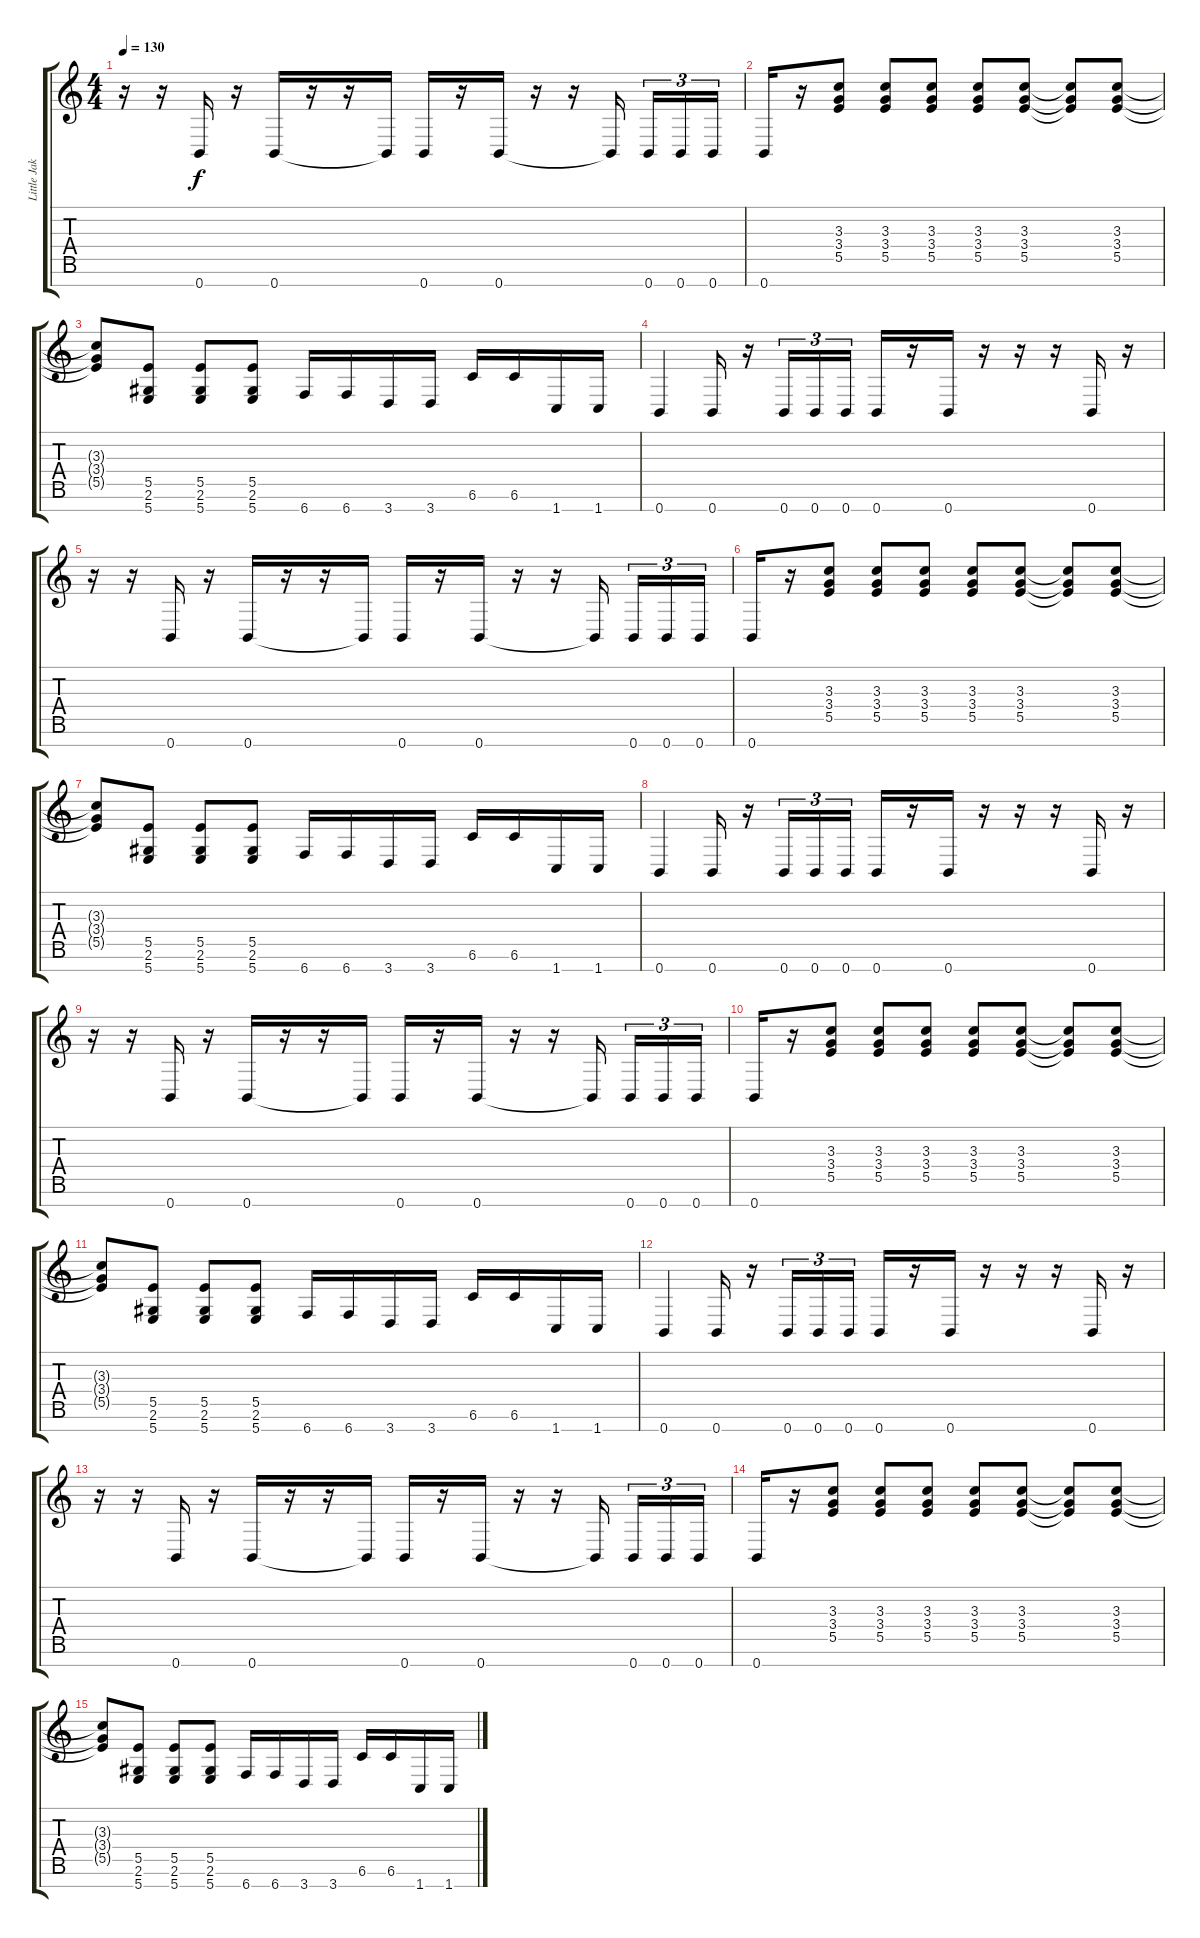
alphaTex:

\track ("Little Jake" "Little Jak") {instrument distortionguitar}
\staff {score tabs}
\tuning (Gb4 Db4 A3 E3 B2 Gb2 B1) {hide}
\ts (4 4)
\tempo 130
\clef g2
\ks c
r.16{dy f} r.16 0.7.16 r.16 0.7.16 r.16 r.16 0.7{t}.16 0.7.16 r.16 0.7.16 r.16 r.16 0.7{t}.16{beam splitsecondary} 0.7.16{tu (3 2)} 0.7.16{tu (3 2)} 0.7.16{tu (3 2)} |
0.7.16 r.16 (3.3 3.4 5.5).8 (3.3 3.4 5.5).8 (3.3 3.4 5.5).8 (3.3 3.4 5.5).8 (3.3 3.4 5.5).8 (3.3{t} 3.4{t} 5.5{t}).8 (3.3 3.4 5.5).8 |
(3.3{t} 3.4{t} 5.5{t}).8 (5.5 2.6 5.7).8 (5.5 2.6 5.7).8 (5.5 2.6 5.7).8 6.7.16 6.7.16 3.7.16 3.7.16 6.6.16 6.6.16 1.7.16 1.7.16 |
0.7.4 0.7.16 r.16 0.7.16{tu (3 2)} 0.7.16{tu (3 2)} 0.7.16{tu (3 2)} 0.7.16 r.16 0.7.16 r.16 r.16 r.16 0.7.16 r.16 |
r.16 r.16 0.7.16 r.16 0.7.16 r.16 r.16 0.7{t}.16 0.7.16 r.16 0.7.16 r.16 r.16 0.7{t}.16{beam splitsecondary} 0.7.16{tu (3 2)} 0.7.16{tu (3 2)} 0.7.16{tu (3 2)} |
0.7.16 r.16 (3.3 3.4 5.5).8 (3.3 3.4 5.5).8 (3.3 3.4 5.5).8 (3.3 3.4 5.5).8 (3.3 3.4 5.5).8 (3.3{t} 3.4{t} 5.5{t}).8 (3.3 3.4 5.5).8 |
(3.3{t} 3.4{t} 5.5{t}).8 (5.5 2.6 5.7).8 (5.5 2.6 5.7).8 (5.5 2.6 5.7).8 6.7.16 6.7.16 3.7.16 3.7.16 6.6.16 6.6.16 1.7.16 1.7.16 |
0.7.4 0.7.16 r.16 0.7.16{tu (3 2)} 0.7.16{tu (3 2)} 0.7.16{tu (3 2)} 0.7.16 r.16 0.7.16 r.16 r.16 r.16 0.7.16 r.16 |
r.16 r.16 0.7.16 r.16 0.7.16 r.16 r.16 0.7{t}.16 0.7.16 r.16 0.7.16 r.16 r.16 0.7{t}.16{beam splitsecondary} 0.7.16{tu (3 2)} 0.7.16{tu (3 2)} 0.7.16{tu (3 2)} |
0.7.16 r.16 (3.3 3.4 5.5).8 (3.3 3.4 5.5).8 (3.3 3.4 5.5).8 (3.3 3.4 5.5).8 (3.3 3.4 5.5).8 (3.3{t} 3.4{t} 5.5{t}).8 (3.3 3.4 5.5).8 |
(3.3{t} 3.4{t} 5.5{t}).8 (5.5 2.6 5.7).8 (5.5 2.6 5.7).8 (5.5 2.6 5.7).8 6.7.16 6.7.16 3.7.16 3.7.16 6.6.16 6.6.16 1.7.16 1.7.16 |
0.7.4 0.7.16 r.16 0.7.16{tu (3 2)} 0.7.16{tu (3 2)} 0.7.16{tu (3 2)} 0.7.16 r.16 0.7.16 r.16 r.16 r.16 0.7.16 r.16 |
r.16 r.16 0.7.16 r.16 0.7.16 r.16 r.16 0.7{t}.16 0.7.16 r.16 0.7.16 r.16 r.16 0.7{t}.16{beam splitsecondary} 0.7.16{tu (3 2)} 0.7.16{tu (3 2)} 0.7.16{tu (3 2)} |
0.7.16 r.16 (3.3 3.4 5.5).8 (3.3 3.4 5.5).8 (3.3 3.4 5.5).8 (3.3 3.4 5.5).8 (3.3 3.4 5.5).8 (3.3{t} 3.4{t} 5.5{t}).8 (3.3 3.4 5.5).8 |
(3.3{t} 3.4{t} 5.5{t}).8 (5.5 2.6 5.7).8 (5.5 2.6 5.7).8 (5.5 2.6 5.7).8 6.7.16 6.7.16 3.7.16 3.7.16 6.6.16 6.6.16 1.7.16 1.7.16
